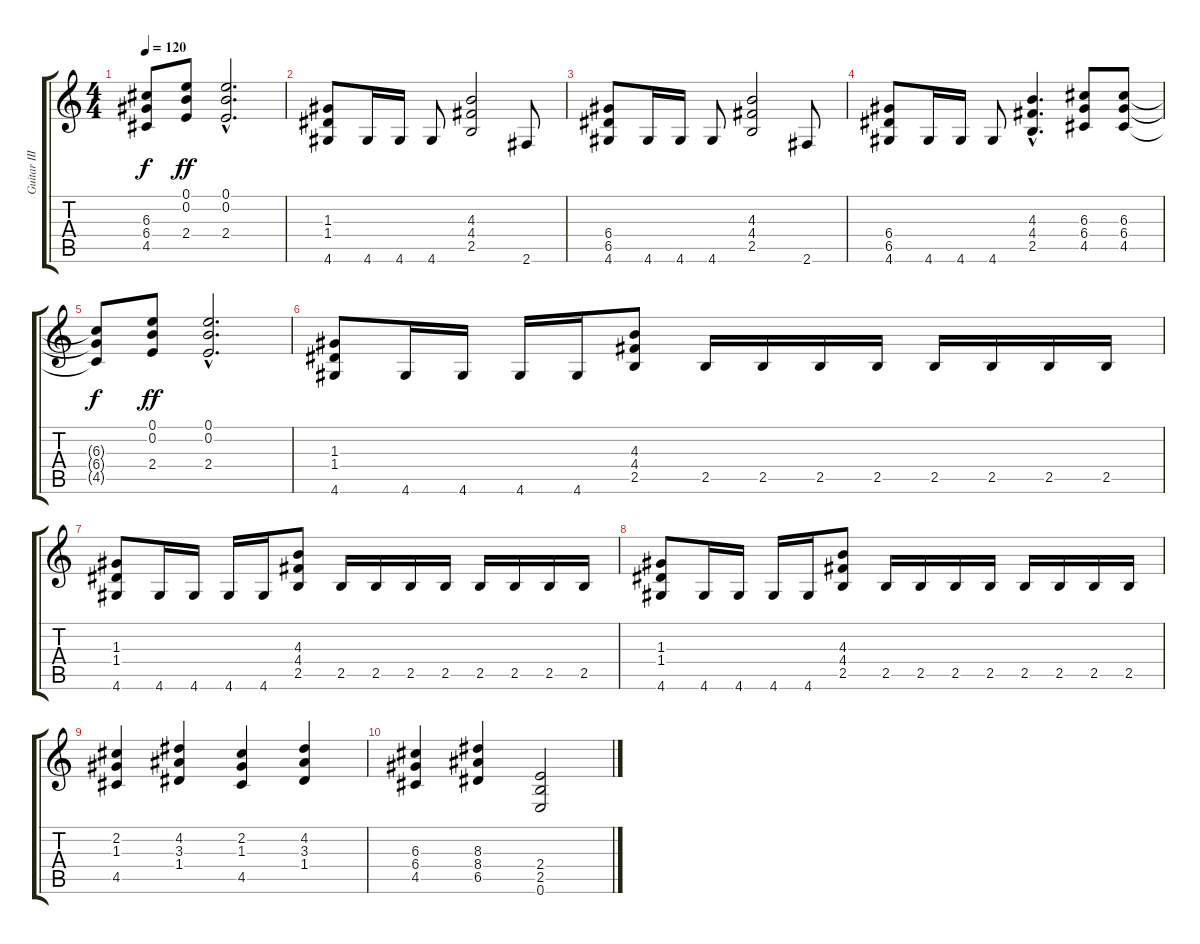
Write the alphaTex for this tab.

\track ("Guitar III" "Guitar III") {instrument distortionguitar}
\staff {score tabs}
\tuning (E4 B3 G3 D3 A2 E2) {hide}
\ts (4 4)
\tempo 120
\clef g2
\ks c
(6.3{t} 6.4{t} 4.5{t}).8{dy f} (0.1 0.2 2.4).8{dy ff} (0.1{hac} 0.2{hac} 2.4{hac}).2{d} |
(1.3 1.4 4.6).8 4.6.16 4.6.16 4.6.8 (4.3 4.4 2.5).2 2.6.8 |
(6.4 6.5 4.6).8 4.6.16 4.6.16 4.6.8 (4.3 4.4 2.5).2 2.6.8 |
(6.4 6.5 4.6).8 4.6.16 4.6.16 4.6.8 (4.3{hac} 4.4{hac} 2.5{hac}).4{d} (6.3 6.4 4.5).8 (6.3 6.4 4.5).8 |
(6.3{t} 6.4{t} 4.5{t}).8{dy f} (0.1 0.2 2.4).8{dy ff} (0.1{hac} 0.2{hac} 2.4{hac}).2{d} |
(1.3 1.4 4.6).8 4.6.16 4.6.16 4.6.16 4.6.16 (4.3 4.4 2.5).8 2.5.16 2.5.16 2.5.16 2.5.16 2.5.16 2.5.16 2.5.16 2.5.16 |
(1.3 1.4 4.6).8 4.6.16 4.6.16 4.6.16 4.6.16 (4.3 4.4 2.5).8 2.5.16 2.5.16 2.5.16 2.5.16 2.5.16 2.5.16 2.5.16 2.5.16 |
(1.3 1.4 4.6).8 4.6.16 4.6.16 4.6.16 4.6.16 (4.3 4.4 2.5).8 2.5.16 2.5.16 2.5.16 2.5.16 2.5.16 2.5.16 2.5.16 2.5.16 |
(2.2 1.3 4.5).4 (4.2 3.3 1.4).4 (2.2 1.3 4.5).4 (4.2 3.3 1.4).4 |
(6.3 6.4 4.5).4 (8.3 8.4 6.5).4 (2.4 2.5 0.6).2
